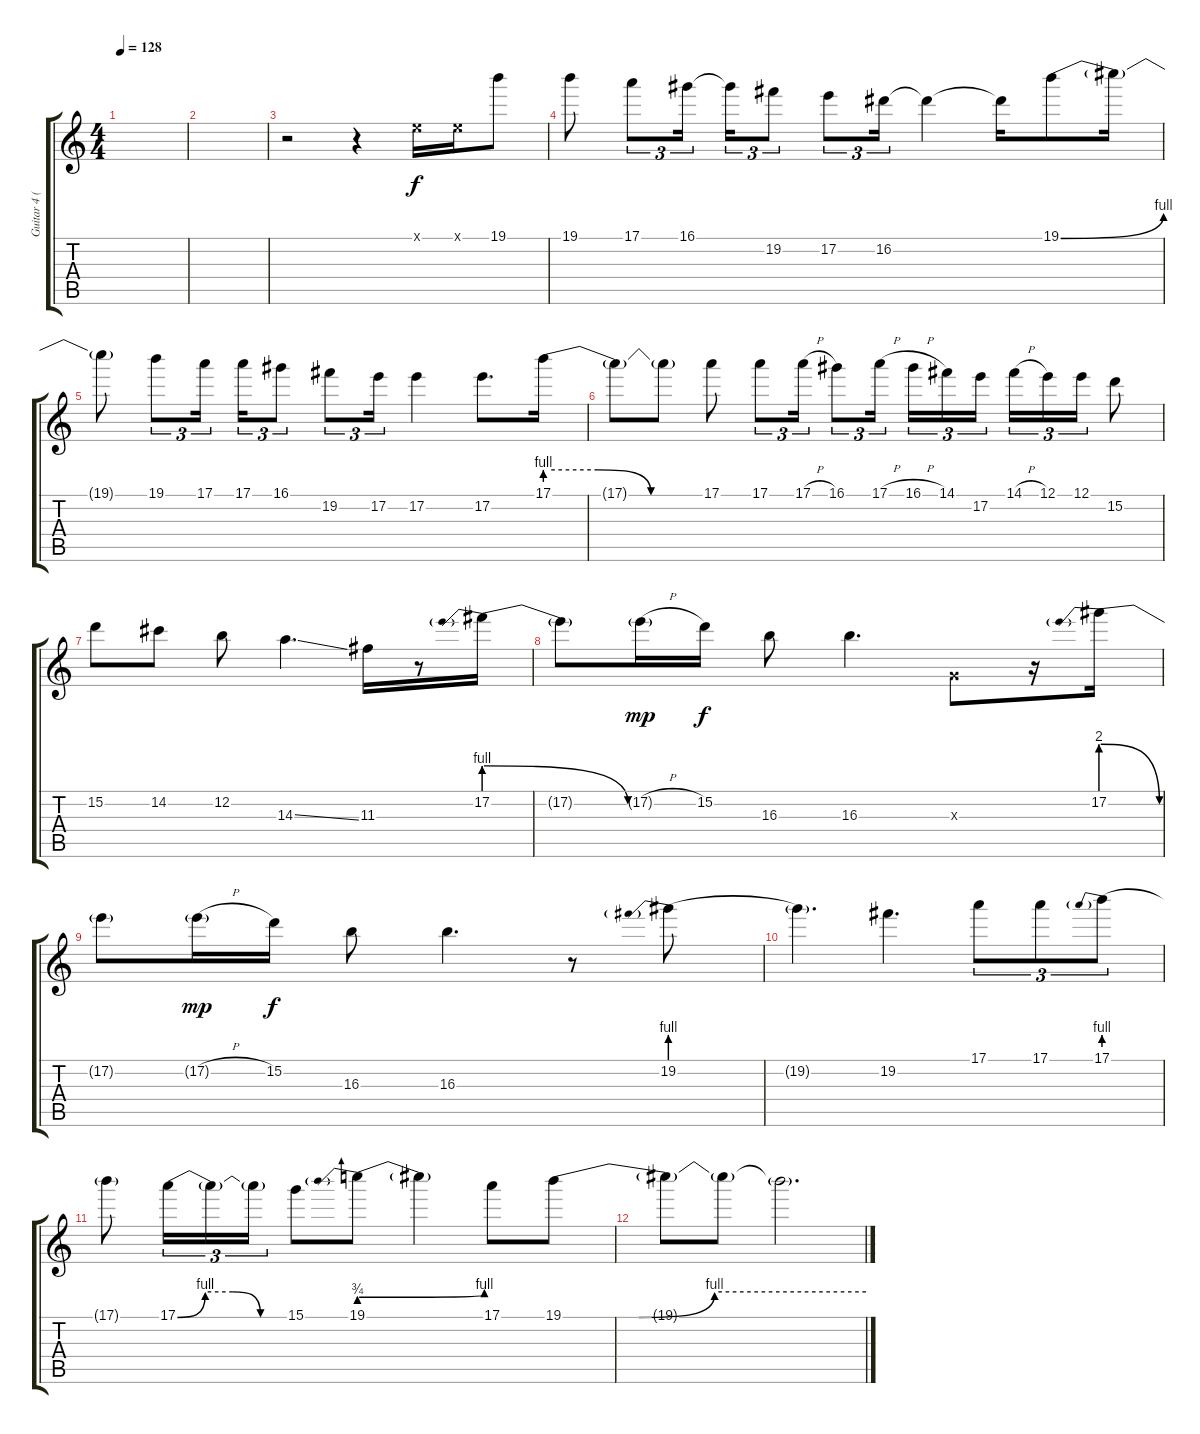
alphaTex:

\track ("Guitar 4 (solo)" "Guitar 4 (") {instrument overdrivenguitar}
\staff {score tabs}
\tuning (E4 B3 G3 D3 A2 E2) {hide}
\ts (4 4)
\tempo 128
\clef g2
\ks c
|
|
r.2 r.4 0.1{x}.16 0.1{x}.16 19.1.8 |
19.1.8 17.1.8{tu (3 2)} 16.1.16{tu (3 2)} 16.1{t}.16{tu (3 2)} 19.2.8{tu (3 2)} 17.2.8{tu (3 2)} 16.2.16{tu (3 2)} 16.2{t}.4 16.2{t}.16 19.1{be (bend 0 0 60 4)}.8 19.1{t}.16 |
19.1{t}.8 19.1.8{tu (3 2)} 17.1.16{tu (3 2)} 17.1.16{tu (3 2)} 16.1.8{tu (3 2)} 19.2.8{tu (3 2)} 17.2.16{tu (3 2)} 17.2.4 17.2.8{d} 17.1{be (custom 0 4 20 4 40 0 60 0)}.16 |
17.1{t}.8 17.1{t}.8 17.1.8 17.1.8{tu (3 2)} 17.1{h}.16{tu (3 2)} 16.1.8{tu (3 2)} 17.1{h}.16{tu (3 2) beam splitsecondary} 16.1{h}.16{tu (3 2)} 14.1.16{tu (3 2)} 17.2.16{tu (3 2)} 14.1{h}.16{tu (3 2)} 12.1.16{tu (3 2)} 12.1.16{tu (3 2)} 15.2.8 |
15.2.8 14.2.8 12.2.8 14.3{ss}.4{d} 11.3.16 r.8 17.2{be (prebendrelease 0 4 60 0)}.16 |
17.2{t}.8 17.2{h g}.16{dy mp} 15.2.16{dy f} 16.3.8 16.3.4{d} 0.3{x}.8 r.16 17.2{be (prebendrelease 0 8 60 0)}.16 |
17.2{t}.8 17.2{h g}.16{dy mp} 15.2.16{dy f} 16.3.8 16.3.4{d} r.8 19.2{be (prebend 0 4 60 4)}.8 |
19.2{t}.4{d} 19.2.4{d} 17.1.8{tu (3 2)} 17.1.8{tu (3 2)} 17.1{be (prebend 0 4 60 4)}.8{tu (3 2)} |
17.1{t}.8 17.1{be (custom 0 0 15 4 30 4 45 0 60 0)}.16{tu (3 2)} 17.1{t}.16{tu (3 2)} 17.1{t}.16{tu (3 2)} 15.1.8 19.1{be (prebendbend 0 3 60 4)}.8 19.1{t}.4 17.1.8 19.1{be (custom 0 0 15 0 30 4 60 4)}.8 |
19.1{t}.8 19.1{t}.8 19.1{t}.2{d}
